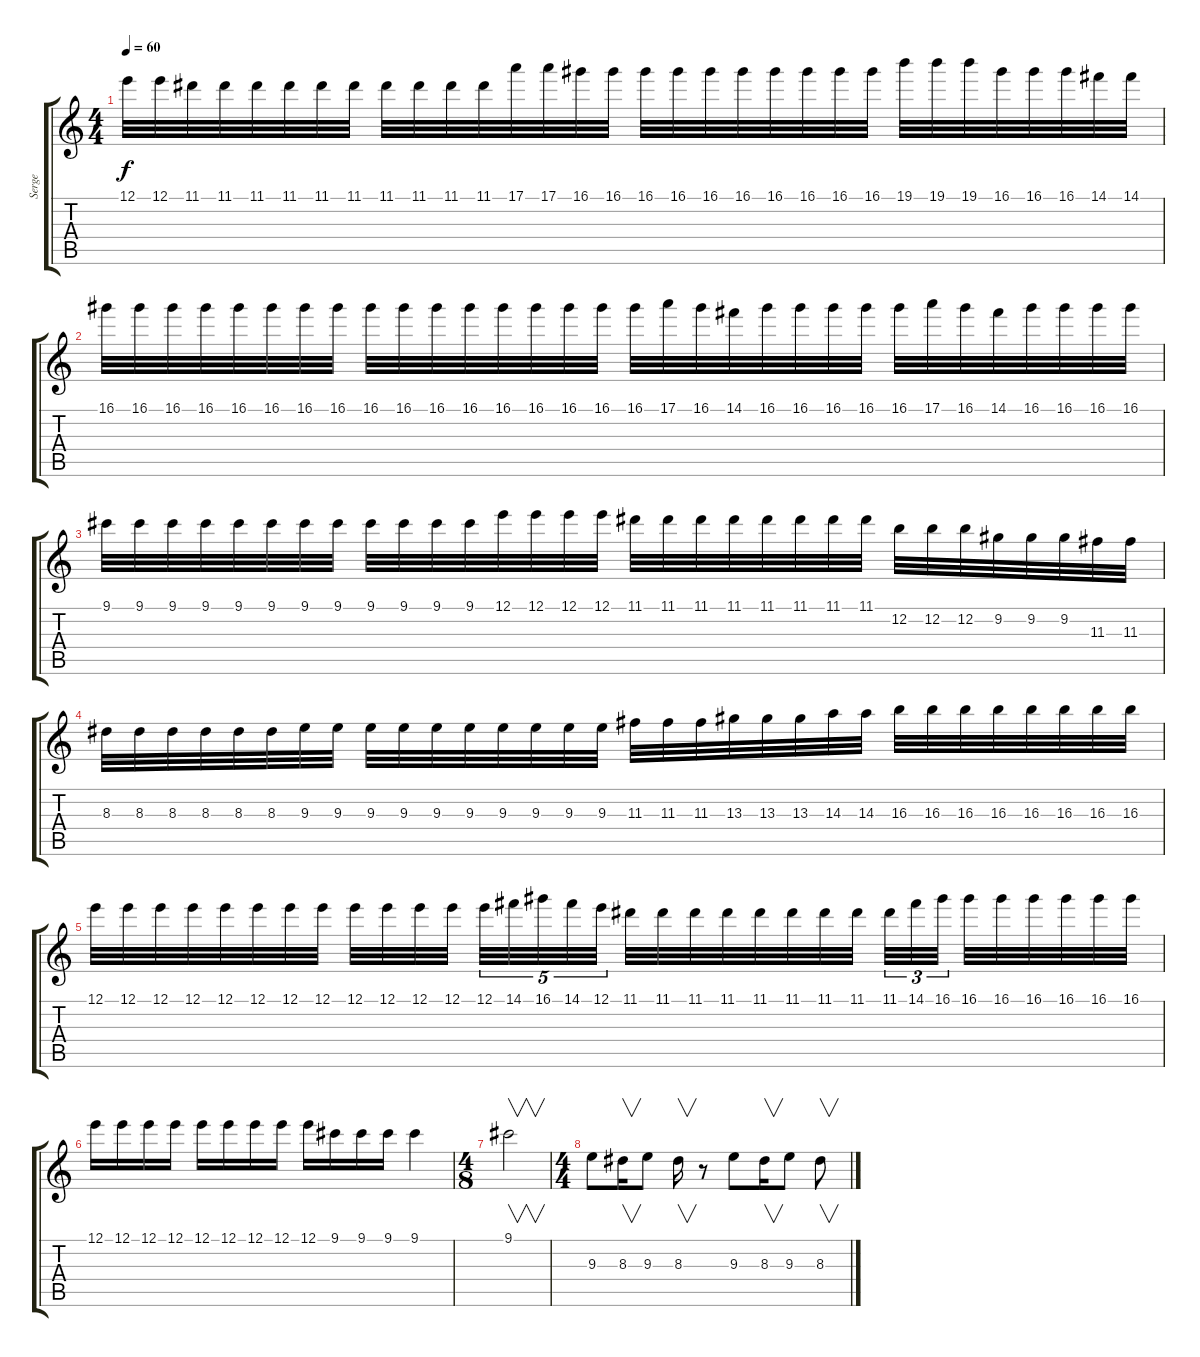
\track ("Serge" "Serge") {instrument overdrivenguitar}
\staff {score tabs}
\tuning (E4 B3 G3 D3 A2 E2) {hide}
\ts (4 4)
\tempo 60
\clef g2
\ks c
12.1.32{dy f} 12.1.32 11.1.32 11.1.32 11.1.32 11.1.32 11.1.32 11.1.32 11.1.32 11.1.32 11.1.32 11.1.32 17.1.32 17.1.32 16.1.32 16.1.32 16.1.32 16.1.32 16.1.32 16.1.32 16.1.32 16.1.32 16.1.32 16.1.32 19.1.32 19.1.32 19.1.32 16.1.32 16.1.32 16.1.32 14.1.32 14.1.32 |
16.1.32 16.1.32 16.1.32 16.1.32 16.1.32 16.1.32 16.1.32 16.1.32 16.1.32 16.1.32 16.1.32 16.1.32 16.1.32 16.1.32 16.1.32 16.1.32 16.1.32 17.1.32 16.1.32 14.1.32 16.1.32 16.1.32 16.1.32 16.1.32 16.1.32 17.1.32 16.1.32 14.1.32 16.1.32 16.1.32 16.1.32 16.1.32 |
9.1.32 9.1.32 9.1.32 9.1.32 9.1.32 9.1.32 9.1.32 9.1.32 9.1.32 9.1.32 9.1.32 9.1.32 12.1.32 12.1.32 12.1.32 12.1.32 11.1.32 11.1.32 11.1.32 11.1.32 11.1.32 11.1.32 11.1.32 11.1.32 12.2.32 12.2.32 12.2.32 9.2.32 9.2.32 9.2.32 11.3.32 11.3.32 |
8.3.32 8.3.32 8.3.32 8.3.32 8.3.32 8.3.32 9.3.32 9.3.32 9.3.32 9.3.32 9.3.32 9.3.32 9.3.32 9.3.32 9.3.32 9.3.32 11.3.32 11.3.32 11.3.32 13.3.32 13.3.32 13.3.32 14.3.32 14.3.32 16.3.32 16.3.32 16.3.32 16.3.32 16.3.32 16.3.32 16.3.32 16.3.32 |
12.1.32 12.1.32 12.1.32 12.1.32 12.1.32 12.1.32 12.1.32 12.1.32 12.1.32 12.1.32 12.1.32 12.1.32{beam splitsecondary} 12.1.32{tu (5 4)} 14.1.32{tu (5 4)} 16.1.32{tu (5 4)} 14.1.32{tu (5 4)} 12.1.32{tu (5 4)} 11.1.32 11.1.32 11.1.32 11.1.32 11.1.32 11.1.32 11.1.32 11.1.32 11.1.32{tu (3 2)} 14.1.32{tu (3 2)} 16.1.32{tu (3 2) beam splitsecondary} 16.1.32 16.1.32 16.1.32 16.1.32 16.1.32 16.1.32 |
12.1.16 12.1.16 12.1.16 12.1.16 12.1.16 12.1.16 12.1.16 12.1.16 12.1.16 9.1.16 9.1.16 9.1.16 9.1.4 |
\ts (4 8)
9.1.2{v} |
\ts (4 4)
9.3.8 8.3.16{v} 9.3.8 8.3.16{v} r.8 9.3.8 8.3.16{v} 9.3.8 8.3.8{v}
